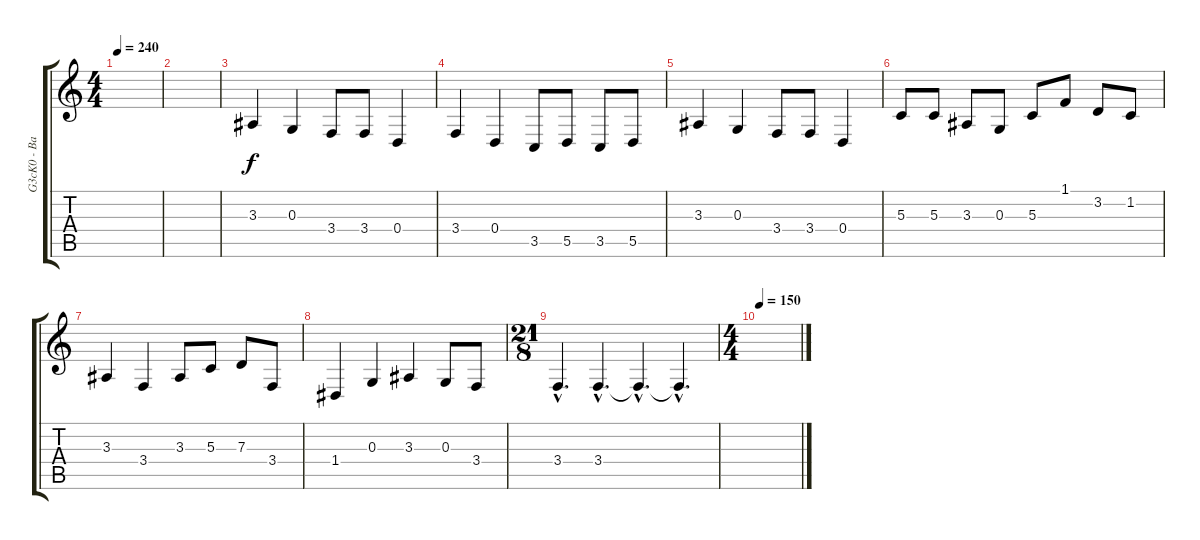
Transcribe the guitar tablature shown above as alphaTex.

\track ("G3cK0 - Baritone" "G3cK0 - Ba") {instrument baritonesax}
\staff {score tabs}
\tuning (E4 B3 G3 D3 A2 E2) {hide}
\ts (4 4)
\tempo 240
\clef g2
\ks c
|
|
3.3.4 0.3.4 3.4.8 3.4.8 0.4.4 |
3.4.4 0.4.4 3.5.8 5.5.8 3.5.8 5.5.8 |
3.3.4 0.3.4 3.4.8 3.4.8 0.4.4 |
5.3.8 5.3.8 3.3.8 0.3.8 5.3.8 1.1.8 3.2.8 1.2.8 |
3.3.4 3.4.4 3.3.8 5.3.8 7.3.8 3.4.8 |
1.4.4 0.3.4 3.3.4 0.3.8 3.4.8 |
\ts (21 8)
3.4{hac}.4{d} 3.4{hac}.4{d} 3.4{hac t}.4{d} 3.4{hac t}.4{d} |
\ts (4 4)
\tempo 175
\tempo 150
